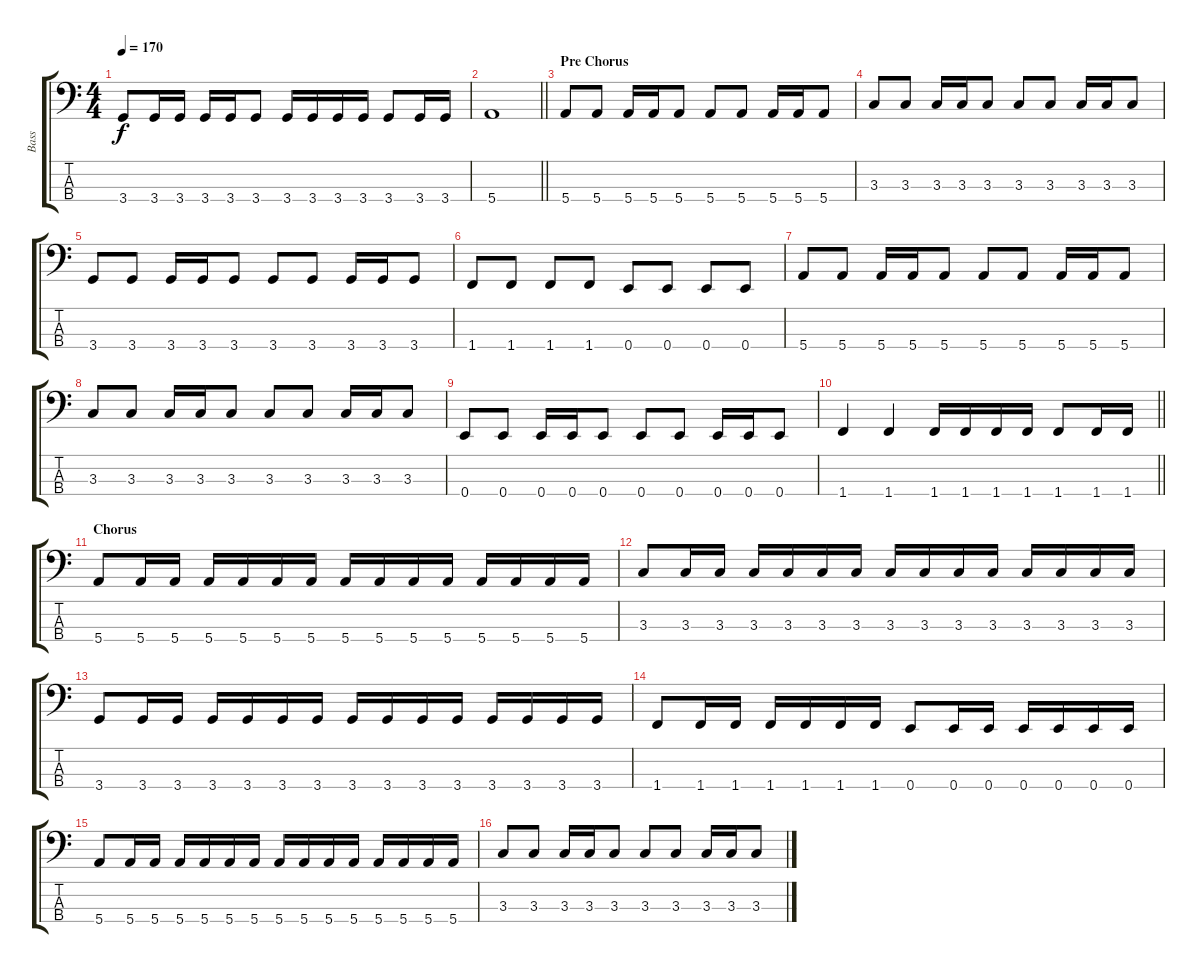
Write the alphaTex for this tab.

\track ("Bass" "Bass") {instrument electricbasspick}
\staff {score tabs}
\tuning (G2 D2 A1 E1) {hide}
\ts (4 4)
\tempo 170
\clef f4
\ks c
3.4.8{dy f} 3.4.16 3.4.16 3.4.16 3.4.16 3.4.8 3.4.16 3.4.16 3.4.16 3.4.16 3.4.8 3.4.16 3.4.16 |
\barLineRight lightlight
5.4.1 |
\section ("" "Pre Chorus")
5.4.8 5.4.8 5.4.16 5.4.16 5.4.8 5.4.8 5.4.8 5.4.16 5.4.16 5.4.8 |
3.3.8 3.3.8 3.3.16 3.3.16 3.3.8 3.3.8 3.3.8 3.3.16 3.3.16 3.3.8 |
3.4.8 3.4.8 3.4.16 3.4.16 3.4.8 3.4.8 3.4.8 3.4.16 3.4.16 3.4.8 |
1.4.8 1.4.8 1.4.8 1.4.8 0.4.8 0.4.8 0.4.8 0.4.8 |
5.4.8 5.4.8 5.4.16 5.4.16 5.4.8 5.4.8 5.4.8 5.4.16 5.4.16 5.4.8 |
3.3.8 3.3.8 3.3.16 3.3.16 3.3.8 3.3.8 3.3.8 3.3.16 3.3.16 3.3.8 |
0.4.8 0.4.8 0.4.16 0.4.16 0.4.8 0.4.8 0.4.8 0.4.16 0.4.16 0.4.8 |
\barLineRight lightlight
1.4.4 1.4.4 1.4.16 1.4.16 1.4.16 1.4.16 1.4.8 1.4.16 1.4.16 |
\section ("" "Chorus")
5.4.8 5.4.16 5.4.16 5.4.16 5.4.16 5.4.16 5.4.16 5.4.16 5.4.16 5.4.16 5.4.16 5.4.16 5.4.16 5.4.16 5.4.16 |
3.3.8 3.3.16 3.3.16 3.3.16 3.3.16 3.3.16 3.3.16 3.3.16 3.3.16 3.3.16 3.3.16 3.3.16 3.3.16 3.3.16 3.3.16 |
3.4.8 3.4.16 3.4.16 3.4.16 3.4.16 3.4.16 3.4.16 3.4.16 3.4.16 3.4.16 3.4.16 3.4.16 3.4.16 3.4.16 3.4.16 |
1.4.8 1.4.16 1.4.16 1.4.16 1.4.16 1.4.16 1.4.16 0.4.8 0.4.16 0.4.16 0.4.16 0.4.16 0.4.16 0.4.16 |
5.4.8 5.4.16 5.4.16 5.4.16 5.4.16 5.4.16 5.4.16 5.4.16 5.4.16 5.4.16 5.4.16 5.4.16 5.4.16 5.4.16 5.4.16 |
3.3.8 3.3.8 3.3.16 3.3.16 3.3.8 3.3.8 3.3.8 3.3.16 3.3.16 3.3.8
